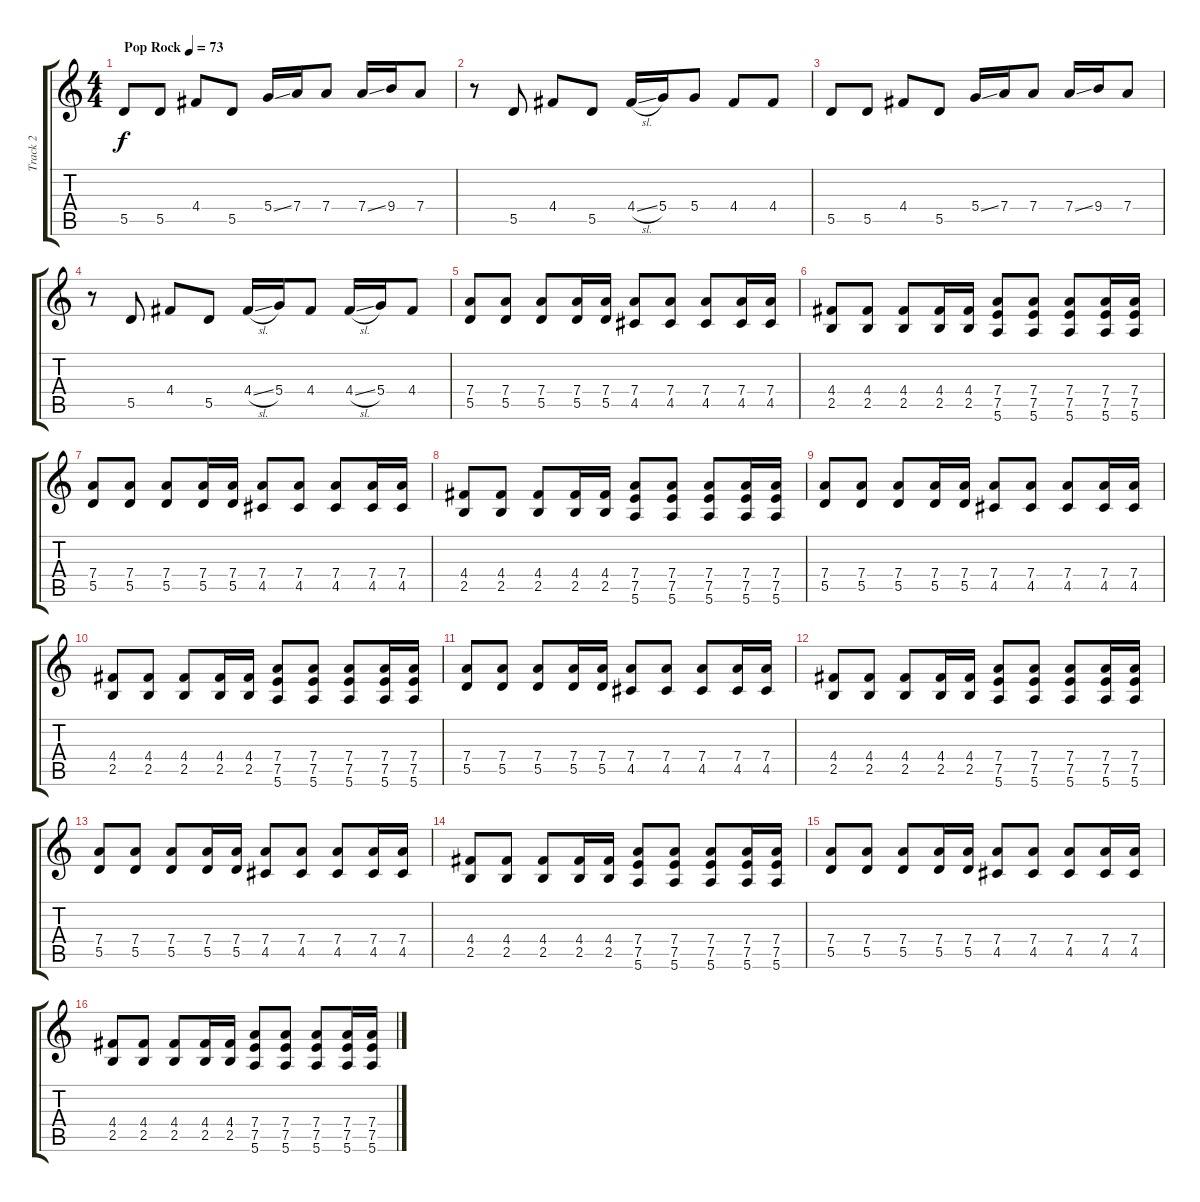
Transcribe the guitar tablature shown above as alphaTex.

\track ("Track 2" "Track 2") {instrument acousticguitarsteel}
\staff {score tabs}
\tuning (E4 B3 G3 D3 A2 E2) {hide}
\ts (4 4)
\tempo (73 "Pop Rock")
\clef g2
\ks c
5.5.8{dy f instrument acousticguitarsteel} 5.5.8 4.4.8 5.5.8 5.4{ss}.16 7.4.16 7.4.8 7.4{ss}.16 9.4.16 7.4.8 |
r.8 5.5.8 4.4.8 5.5.8 4.4{sl}.16 5.4.16 5.4.8 4.4.8 4.4.8 |
5.5.8 5.5.8 4.4.8 5.5.8 5.4{ss}.16 7.4.16 7.4.8 7.4{ss}.16 9.4.16 7.4.8 |
r.8 5.5.8 4.4.8 5.5.8 4.4{sl}.16 5.4.16 4.4.8 4.4{sl}.16 5.4.16 4.4.8 |
(7.4 5.5).8 (7.4 5.5).8 (7.4 5.5).8 (7.4 5.5).16 (7.4 5.5).16 (7.4 4.5).8 (7.4 4.5).8 (7.4 4.5).8 (7.4 4.5).16 (7.4 4.5).16 |
(4.4 2.5).8 (4.4 2.5).8 (4.4 2.5).8 (4.4 2.5).16 (4.4 2.5).16 (7.4 7.5 5.6).8 (7.4 7.5 5.6).8 (7.4 7.5 5.6).8 (7.4 7.5 5.6).16 (7.4 7.5 5.6).16 |
(7.4 5.5).8 (7.4 5.5).8 (7.4 5.5).8 (7.4 5.5).16 (7.4 5.5).16 (7.4 4.5).8 (7.4 4.5).8 (7.4 4.5).8 (7.4 4.5).16 (7.4 4.5).16 |
(4.4 2.5).8 (4.4 2.5).8 (4.4 2.5).8 (4.4 2.5).16 (4.4 2.5).16 (7.4 7.5 5.6).8 (7.4 7.5 5.6).8 (7.4 7.5 5.6).8 (7.4 7.5 5.6).16 (7.4 7.5 5.6).16 |
(7.4 5.5).8 (7.4 5.5).8 (7.4 5.5).8 (7.4 5.5).16 (7.4 5.5).16 (7.4 4.5).8 (7.4 4.5).8 (7.4 4.5).8 (7.4 4.5).16 (7.4 4.5).16 |
(4.4 2.5).8 (4.4 2.5).8 (4.4 2.5).8 (4.4 2.5).16 (4.4 2.5).16 (7.4 7.5 5.6).8 (7.4 7.5 5.6).8 (7.4 7.5 5.6).8 (7.4 7.5 5.6).16 (7.4 7.5 5.6).16 |
(7.4 5.5).8 (7.4 5.5).8 (7.4 5.5).8 (7.4 5.5).16 (7.4 5.5).16 (7.4 4.5).8 (7.4 4.5).8 (7.4 4.5).8 (7.4 4.5).16 (7.4 4.5).16 |
(4.4 2.5).8 (4.4 2.5).8 (4.4 2.5).8 (4.4 2.5).16 (4.4 2.5).16 (7.4 7.5 5.6).8 (7.4 7.5 5.6).8 (7.4 7.5 5.6).8 (7.4 7.5 5.6).16 (7.4 7.5 5.6).16 |
(7.4 5.5).8 (7.4 5.5).8 (7.4 5.5).8 (7.4 5.5).16 (7.4 5.5).16 (7.4 4.5).8 (7.4 4.5).8 (7.4 4.5).8 (7.4 4.5).16 (7.4 4.5).16 |
(4.4 2.5).8 (4.4 2.5).8 (4.4 2.5).8 (4.4 2.5).16 (4.4 2.5).16 (7.4 7.5 5.6).8 (7.4 7.5 5.6).8 (7.4 7.5 5.6).8 (7.4 7.5 5.6).16 (7.4 7.5 5.6).16 |
(7.4 5.5).8 (7.4 5.5).8 (7.4 5.5).8 (7.4 5.5).16 (7.4 5.5).16 (7.4 4.5).8 (7.4 4.5).8 (7.4 4.5).8 (7.4 4.5).16 (7.4 4.5).16 |
(4.4 2.5).8 (4.4 2.5).8 (4.4 2.5).8 (4.4 2.5).16 (4.4 2.5).16 (7.4 7.5 5.6).8 (7.4 7.5 5.6).8 (7.4 7.5 5.6).8 (7.4 7.5 5.6).16 (7.4 7.5 5.6).16
